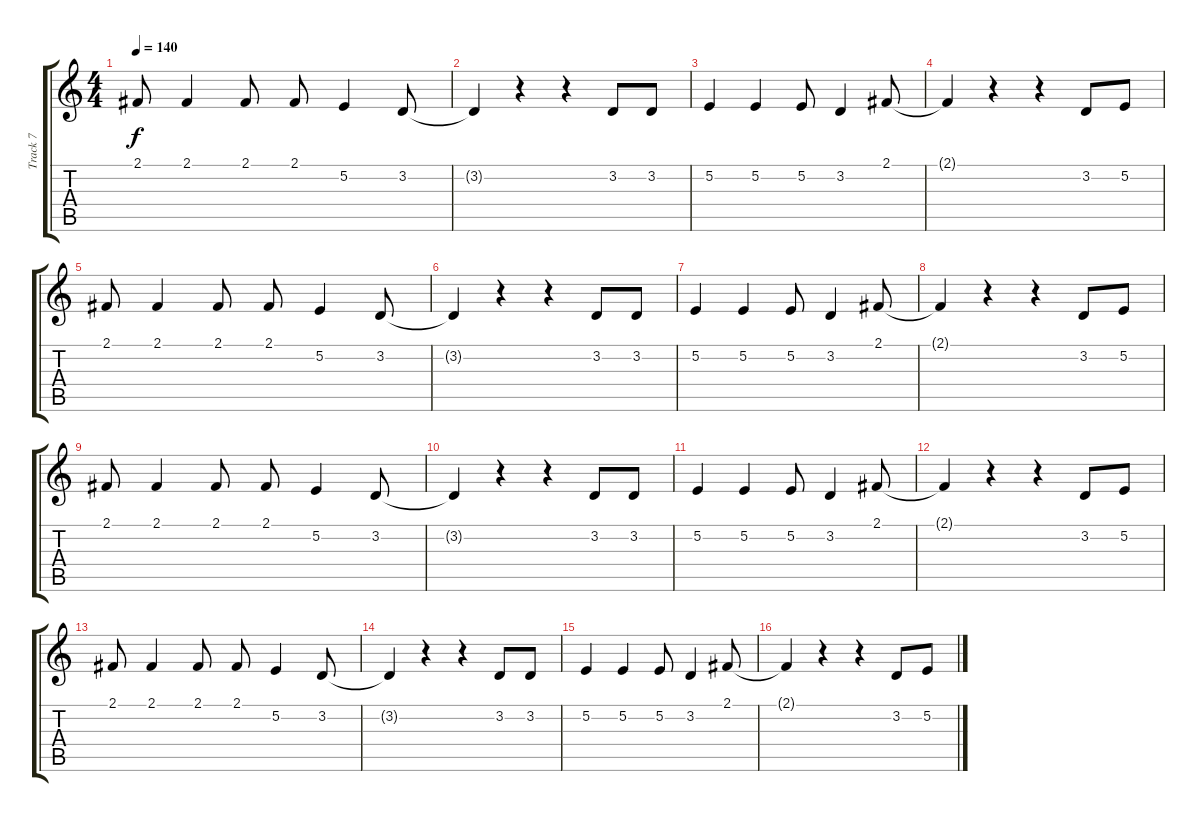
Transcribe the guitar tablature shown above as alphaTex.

\track ("Track 7" "Track 7") {instrument flute}
\staff {score tabs}
\tuning (E4 B3 G3 D3 A2 E2) {hide}
\ts (4 4)
\tempo 140
\clef g2
\ks c
2.1.8{dy f} 2.1.4 2.1.8 2.1.8 5.2.4 3.2.8 |
3.2{t}.4 r.4 r.4 3.2.8 3.2.8 |
5.2.4 5.2.4 5.2.8 3.2.4 2.1.8 |
2.1{t}.4 r.4 r.4 3.2.8 5.2.8 |
2.1.8 2.1.4 2.1.8 2.1.8 5.2.4 3.2.8 |
3.2{t}.4 r.4 r.4 3.2.8 3.2.8 |
5.2.4 5.2.4 5.2.8 3.2.4 2.1.8 |
2.1{t}.4 r.4 r.4 3.2.8 5.2.8 |
2.1.8 2.1.4 2.1.8 2.1.8 5.2.4 3.2.8 |
3.2{t}.4 r.4 r.4 3.2.8 3.2.8 |
5.2.4 5.2.4 5.2.8 3.2.4 2.1.8 |
2.1{t}.4 r.4 r.4 3.2.8 5.2.8 |
2.1.8 2.1.4 2.1.8 2.1.8 5.2.4 3.2.8 |
3.2{t}.4 r.4 r.4 3.2.8 3.2.8 |
5.2.4 5.2.4 5.2.8 3.2.4 2.1.8 |
2.1{t}.4 r.4 r.4 3.2.8 5.2.8
